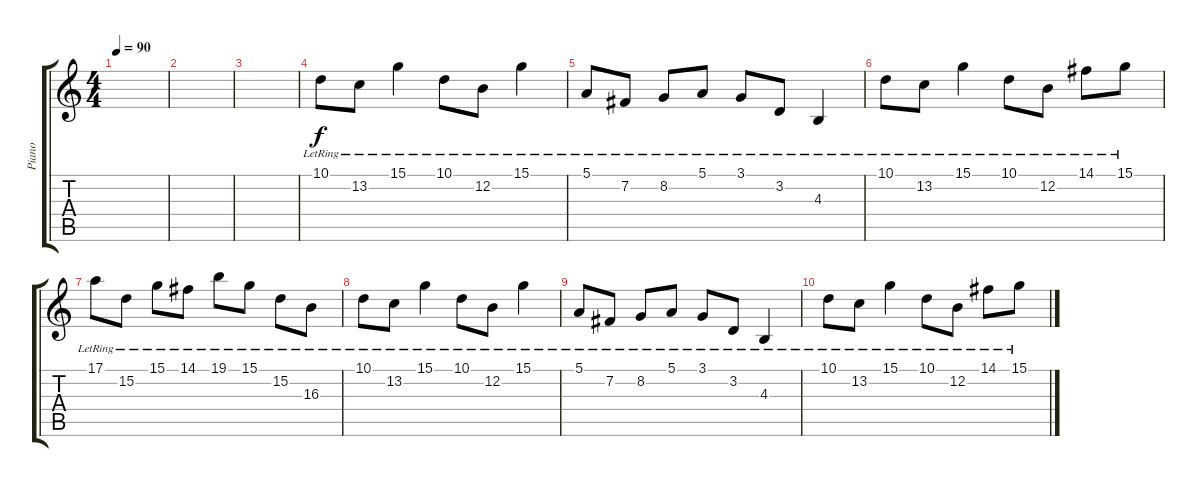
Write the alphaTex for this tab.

\track ("Piano" "Piano") {instrument acousticgrandpiano}
\staff {score tabs}
\tuning (E4 B3 G3 D3 A2 E2) {hide}
\ts (4 4)
\tempo 90
\clef g2
\ks c
|
|
|
10.1{lr}.8{balance 8} 13.2{lr}.8 15.1{lr}.4 10.1{lr}.8 12.2{lr}.8 15.1{lr}.4 |
5.1{lr}.8 7.2{lr}.8 8.2{lr}.8 5.1{lr}.8 3.1{lr}.8 3.2{lr}.8 4.3{lr}.4 |
10.1{lr}.8 13.2{lr}.8 15.1{lr}.4 10.1{lr}.8 12.2{lr}.8 14.1{lr}.8 15.1{lr}.8 |
17.1{lr}.8 15.2{lr}.8 15.1{lr}.8 14.1{lr}.8 19.1{lr}.8 15.1{lr}.8 15.2{lr}.8 16.3{lr}.8 |
10.1{lr}.8 13.2{lr}.8 15.1{lr}.4 10.1{lr}.8 12.2{lr}.8 15.1{lr}.4 |
5.1{lr}.8 7.2{lr}.8 8.2{lr}.8 5.1{lr}.8 3.1{lr}.8 3.2{lr}.8 4.3{lr}.4 |
10.1{lr}.8 13.2{lr}.8 15.1{lr}.4 10.1{lr}.8 12.2{lr}.8 14.1{lr}.8 15.1{lr}.8
